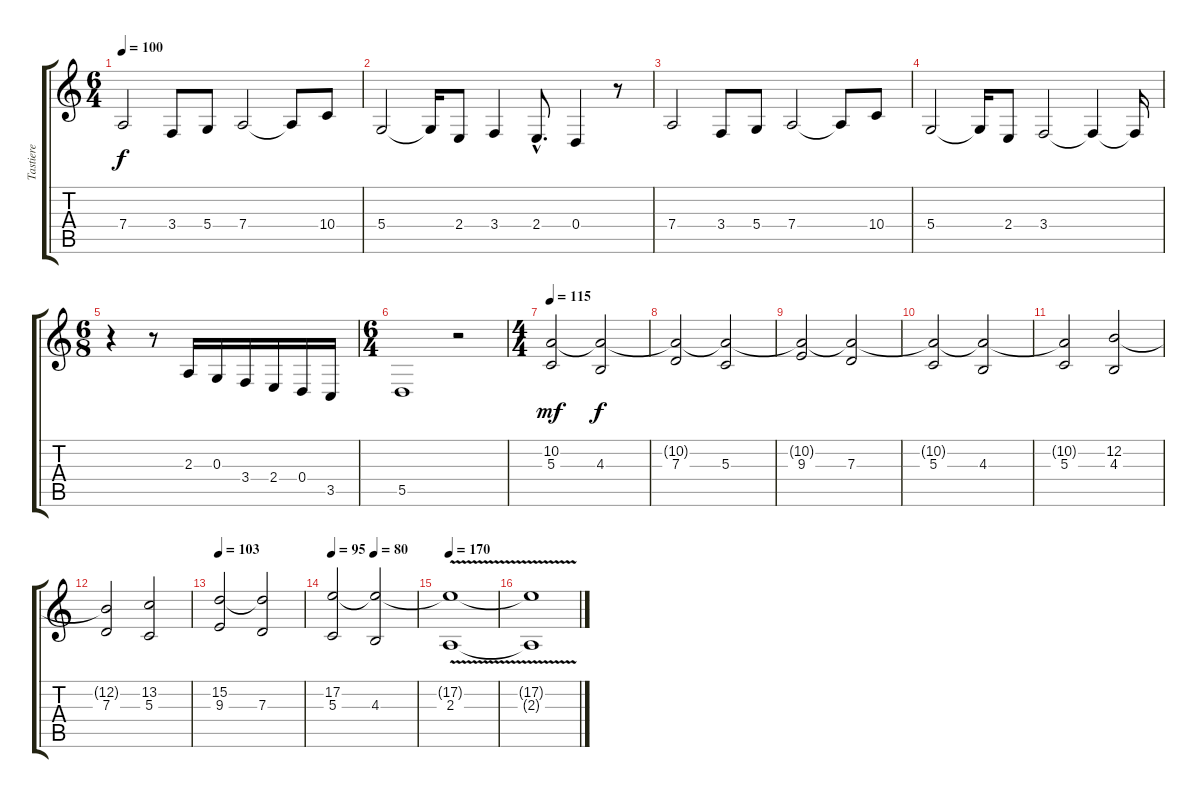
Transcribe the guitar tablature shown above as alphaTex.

\track ("Tastiere" "Tastiere") {instrument stringensemble2}
\staff {score tabs}
\tuning (E4 B3 G3 D3 A2 E2) {hide}
\ts (6 4)
\tempo 100
\clef g2
\ks c
7.4.2{dy f} 3.4.8 5.4.8 7.4.2 7.4{t}.8 10.4.8 |
5.4.2 5.4{t}.16 2.4.8 3.4.4 2.4{hac}.8{d} 0.4.4 r.8 |
7.4.2 3.4.8 5.4.8 7.4.2 7.4{t}.8 10.4.8 |
5.4.2 5.4{t}.16 2.4.8 3.4.2 3.4{t}.4 3.4{t}.16 |
\ts (6 8)
r.4 r.8 2.3.16 0.3.16 3.4.16 2.4.16 0.4.16 3.5.16 |
\ts (6 4)
5.5.1 r.2 |
\ts (4 4)
\tempo 115
(10.2 5.3).2{dy mf} (10.2{t} 4.3).2{dy f} |
(10.2{t} 7.3).2 (10.2{t} 5.3).2 |
(10.2{t} 9.3).2 (10.2{t} 7.3).2 |
(10.2{t} 5.3).2 (10.2{t} 4.3).2 |
(10.2{t} 5.3).2 (12.2 4.3).2 |
(12.2{t} 7.3).2 (13.2 5.3).2 |
\tempo 103
(15.2 9.3).2 (15.2{t} 7.3).2 |
\tempo 95
\tempo (80 0.5)
(17.2 5.3).2 (17.2{t} 4.3).2 |
\tempo 170
(17.2{t} 2.3{v}).1 |
(17.2{t} 2.3{t}).1
